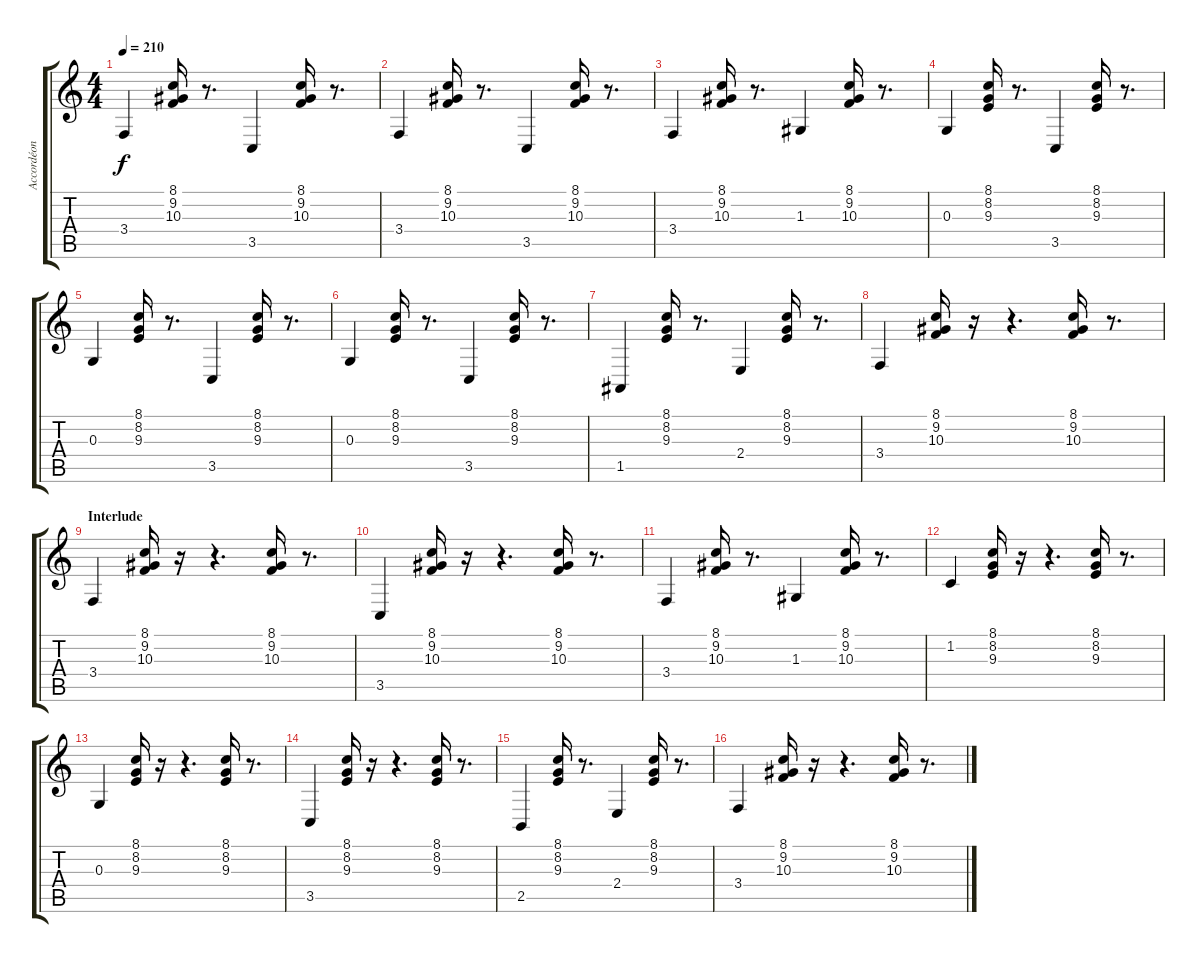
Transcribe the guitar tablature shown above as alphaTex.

\track ("Accordéon" "Accordéon") {instrument accordion}
\staff {score tabs}
\tuning (E4 B3 G3 D3 A2 E2) {hide}
\ts (4 4)
\tempo 210
\clef g2
\ks c
3.4.4{dy f} (8.1 9.2 10.3).16 r.8{d} 3.5.4 (8.1 9.2 10.3).16 r.8{d} |
3.4.4 (8.1 9.2 10.3).16 r.8{d} 3.5.4 (8.1 9.2 10.3).16 r.8{d} |
3.4.4 (8.1 9.2 10.3).16 r.8{d} 1.3.4 (8.1 9.2 10.3).16 r.8{d} |
0.3.4 (8.1 8.2 9.3).16 r.8{d} 3.5.4 (8.1 8.2 9.3).16 r.8{d} |
0.3.4 (8.1 8.2 9.3).16 r.8{d} 3.5.4 (8.1 8.2 9.3).16 r.8{d} |
0.3.4 (8.1 8.2 9.3).16 r.8{d} 3.5.4 (8.1 8.2 9.3).16 r.8{d} |
1.5.4 (8.1 8.2 9.3).16 r.8{d} 2.4.4 (8.1 8.2 9.3).16 r.8{d} |
3.4.4 (8.1 9.2 10.3).16 r.16 r.4{d} (8.1 9.2 10.3).16 r.8{d} |
\section ("" "Interlude")
3.4.4 (8.1 9.2 10.3).16 r.16 r.4{d} (8.1 9.2 10.3).16 r.8{d} |
3.5.4 (8.1 9.2 10.3).16 r.16 r.4{d} (8.1 9.2 10.3).16 r.8{d} |
3.4.4 (8.1 9.2 10.3).16 r.8{d} 1.3.4 (8.1 9.2 10.3).16 r.8{d} |
1.2.4 (8.1 8.2 9.3).16 r.16 r.4{d} (8.1 8.2 9.3).16 r.8{d} |
0.3.4 (8.1 8.2 9.3).16 r.16 r.4{d} (8.1 8.2 9.3).16 r.8{d} |
3.5.4 (8.1 8.2 9.3).16 r.16 r.4{d} (8.1 8.2 9.3).16 r.8{d} |
2.5.4 (8.1 8.2 9.3).16 r.8{d} 2.4.4 (8.1 8.2 9.3).16 r.8{d} |
3.4.4 (8.1 9.2 10.3).16 r.16 r.4{d} (8.1 9.2 10.3).16 r.8{d}
